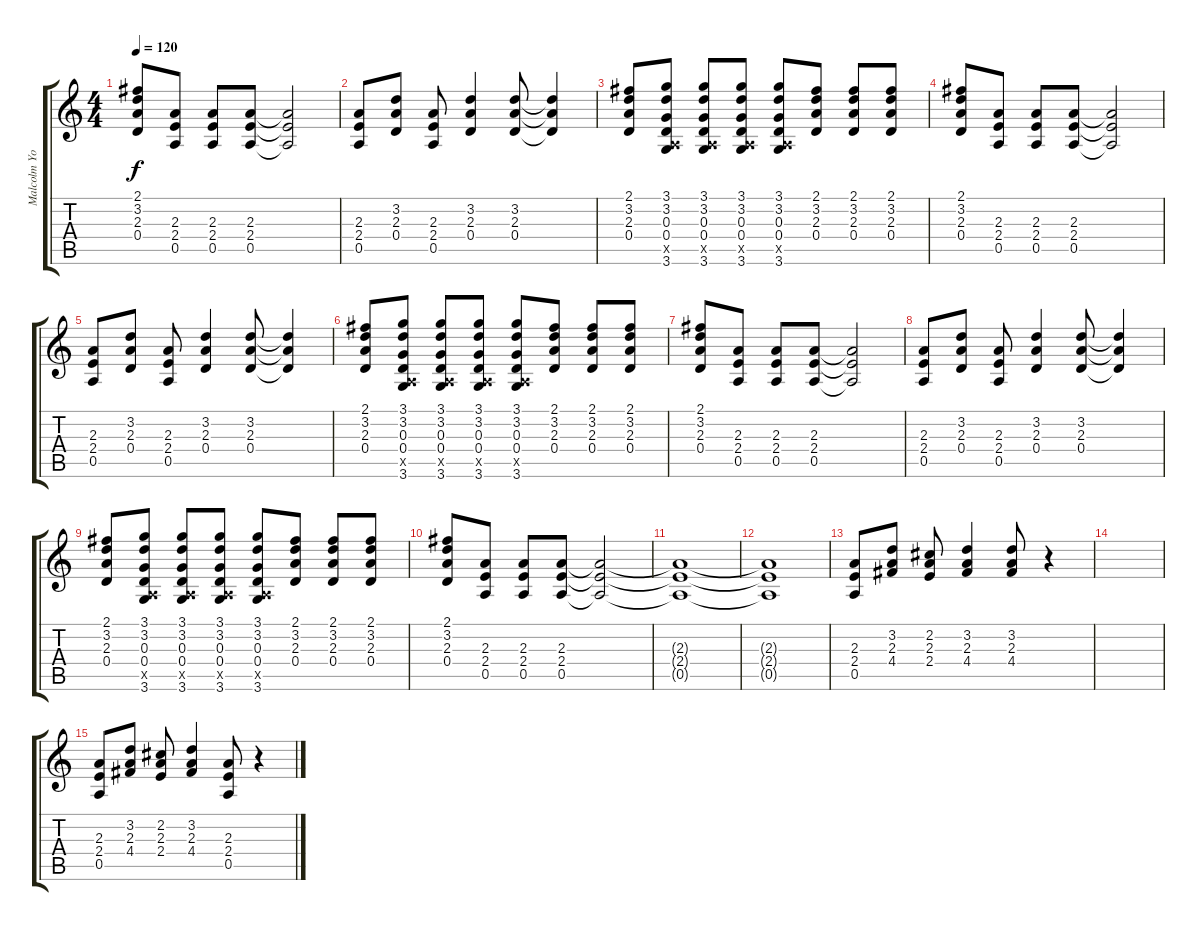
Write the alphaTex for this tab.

\track ("Malcolm Young (Rythm Guitar)" "Malcolm Yo") {instrument overdrivenguitar}
\staff {score tabs}
\tuning (E4 B3 G3 D3 A2 E2) {hide}
\ts (4 4)
\tempo 120
\clef g2
\ks c
(2.1 3.2 2.3 0.4).8{dy f} (2.3 2.4 0.5).8 (2.3 2.4 0.5).8 (2.3 2.4 0.5).8 (2.3{t} 2.4{t} 0.5{t}).2 |
(2.3 2.4 0.5).8 (3.2 2.3 0.4).8 (2.3 2.4 0.5).8 (3.2 2.3 0.4).4 (3.2 2.3 0.4).8 (3.2{t} 2.3{t} 0.4{t}).4 |
(2.1 3.2 2.3 0.4).8 (3.1 3.2 0.3 0.4 0.5{x} 3.6).8 (3.1 3.2 0.3 0.4 0.5{x} 3.6).8 (3.1 3.2 0.3 0.4 0.5{x} 3.6).8 (3.1 3.2 0.3 0.4 0.5{x} 3.6).8 (2.1 3.2 2.3 0.4).8 (2.1 3.2 2.3 0.4).8 (2.1 3.2 2.3 0.4).8 |
(2.1 3.2 2.3 0.4).8 (2.3 2.4 0.5).8 (2.3 2.4 0.5).8 (2.3 2.4 0.5).8 (2.3{t} 2.4{t} 0.5{t}).2 |
(2.3 2.4 0.5).8 (3.2 2.3 0.4).8 (2.3 2.4 0.5).8 (3.2 2.3 0.4).4 (3.2 2.3 0.4).8 (3.2{t} 2.3{t} 0.4{t}).4 |
(2.1 3.2 2.3 0.4).8 (3.1 3.2 0.3 0.4 0.5{x} 3.6).8 (3.1 3.2 0.3 0.4 0.5{x} 3.6).8 (3.1 3.2 0.3 0.4 0.5{x} 3.6).8 (3.1 3.2 0.3 0.4 0.5{x} 3.6).8 (2.1 3.2 2.3 0.4).8 (2.1 3.2 2.3 0.4).8 (2.1 3.2 2.3 0.4).8 |
(2.1 3.2 2.3 0.4).8 (2.3 2.4 0.5).8 (2.3 2.4 0.5).8 (2.3 2.4 0.5).8 (2.3{t} 2.4{t} 0.5{t}).2 |
(2.3 2.4 0.5).8 (3.2 2.3 0.4).8 (2.3 2.4 0.5).8 (3.2 2.3 0.4).4 (3.2 2.3 0.4).8 (3.2{t} 2.3{t} 0.4{t}).4 |
(2.1 3.2 2.3 0.4).8 (3.1 3.2 0.3 0.4 0.5{x} 3.6).8 (3.1 3.2 0.3 0.4 0.5{x} 3.6).8 (3.1 3.2 0.3 0.4 0.5{x} 3.6).8 (3.1 3.2 0.3 0.4 0.5{x} 3.6).8 (2.1 3.2 2.3 0.4).8 (2.1 3.2 2.3 0.4).8 (2.1 3.2 2.3 0.4).8 |
(2.1 3.2 2.3 0.4).8 (2.3 2.4 0.5).8 (2.3 2.4 0.5).8 (2.3 2.4 0.5).8 (2.3{t} 2.4{t} 0.5{t}).2{volume 4} |
(2.3{t} 2.4{t} 0.5{t}).1 |
(2.3{t} 2.4{t} 0.5{t}).1 |
(2.3 2.4 0.5).8{volume 13} (3.2 2.3 4.4).8 (2.2 2.3 2.4).8 (3.2 2.3 4.4).4 (3.2 2.3 4.4).8 r.4 |
|
(2.3 2.4 0.5).8 (3.2 2.3 4.4).8 (2.2 2.3 2.4).8 (3.2 2.3 4.4).4 (2.3 2.4 0.5).8 r.4
